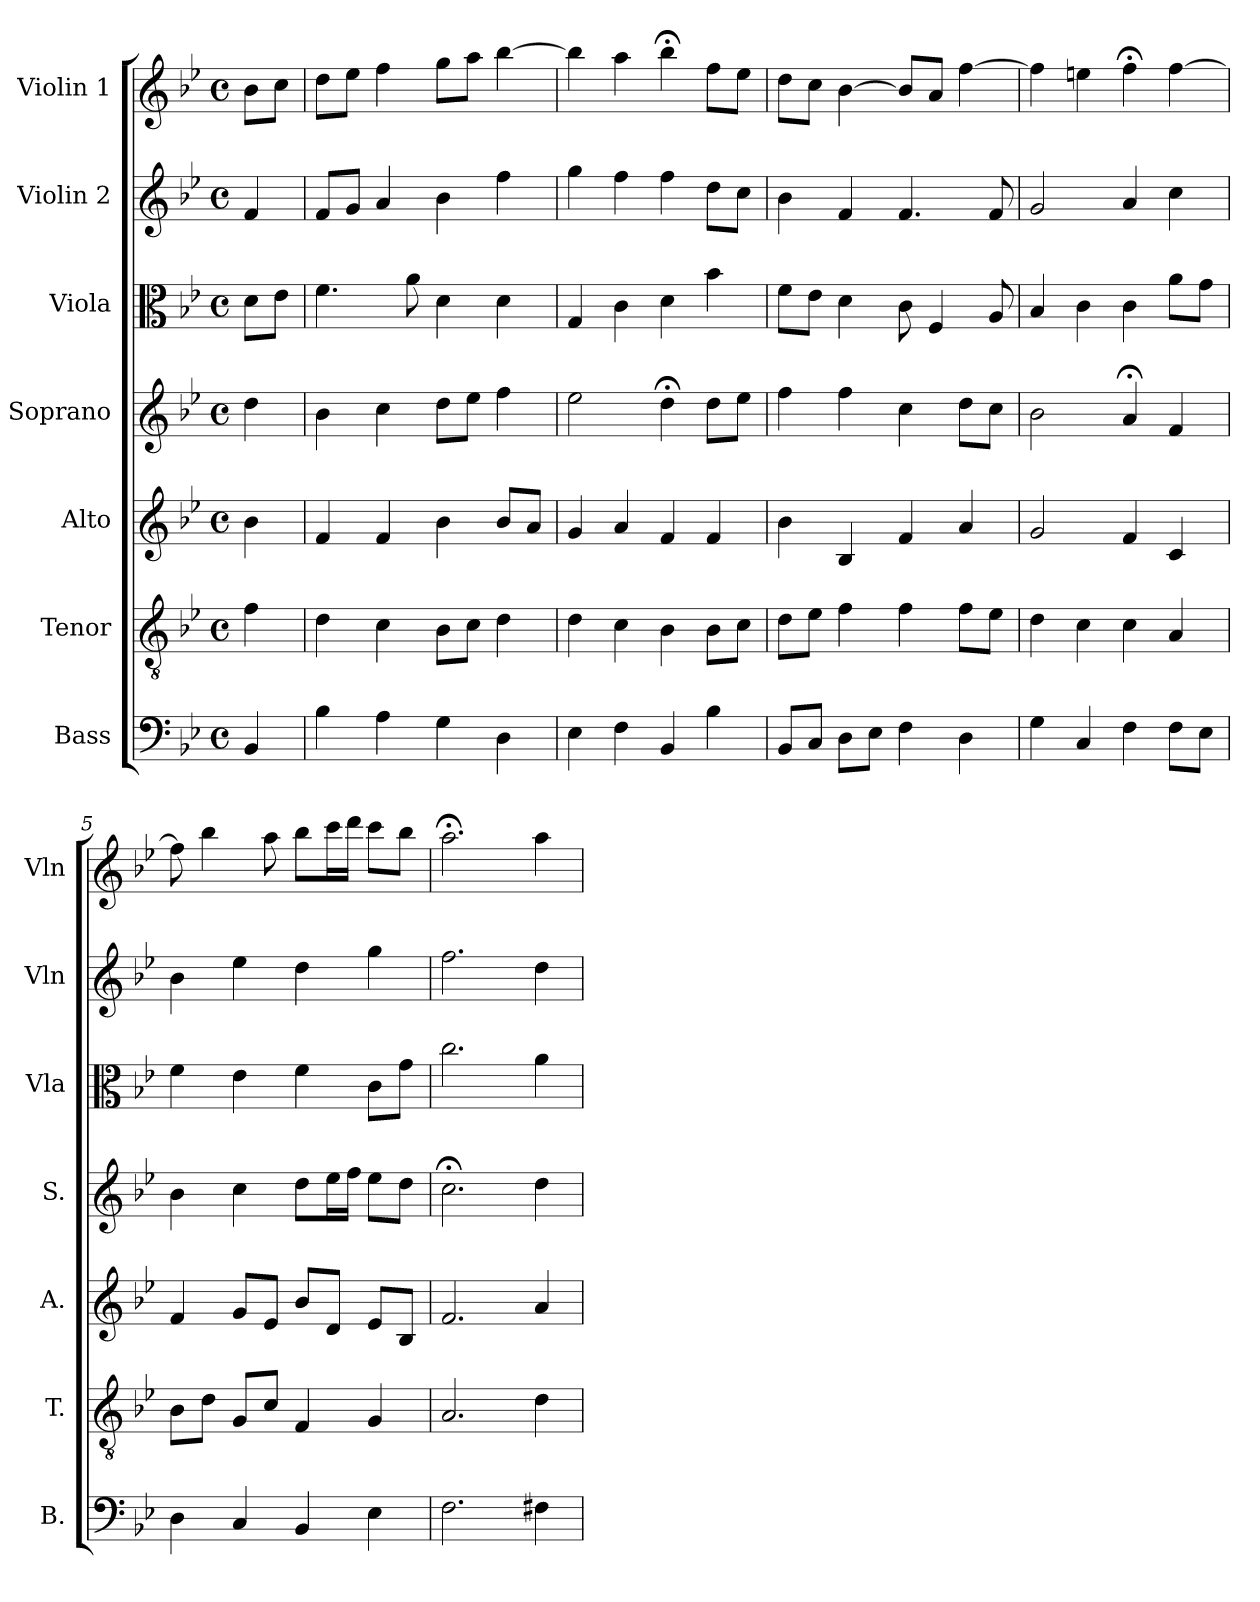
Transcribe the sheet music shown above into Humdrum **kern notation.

**kern	**kern	**kern	**kern	**kern	**kern	**kern
*part7	*part6	*part5	*part4	*part3	*part2	*part1
*staff7	*staff6	*staff5	*staff4	*staff3	*staff2	*staff1
*I"Bass	*I"Tenor	*I"Alto	*I"Soprano	*I"Viola	*I"Violin 2	*I"Violin 1
*I'B.	*I'T.	*I'A.	*I'S.	*I'Vla	*I'Vln	*I'Vln
*clefF4	*clefGv2	*clefG2	*clefG2	*clefC3	*clefG2	*clefG2
*k[b-e-]	*k[b-e-]	*k[b-e-]	*k[b-e-]	*k[b-e-]	*k[b-e-]	*k[b-e-]
*B-:	*B-:	*B-:	*B-:	*B-:	*B-:	*B-:
*M4/4	*M4/4	*M4/4	*M4/4	*M4/4	*M4/4	*M4/4
*met(c)	*met(c)	*met(c)	*met(c)	*met(c)	*met(c)	*met(c)
=	=	=	=	=	=	=
4BB-/	4f\	4b-\	4dd\	8d\L	4f/	8b-\L
.	.	.	.	8e-\J	.	8cc\J
=1	=1	=1	=1	=1	=1	=1
4B-\	4d\	4f/	4b-\	4.f\	8f/L	8dd\L
.	.	.	.	.	8g/J	8ee-\J
4A\	4c\	4f/	4cc\	.	4a/	4ff\
.	.	.	.	8a\	.	.
4G\	8B-\L	4b-\	8dd\L	4d\	4b-\	8gg\L
.	8c\J	.	8ee-\J	.	.	8aa\J
4D\	4d\	8b-/L	4ff\	4d\	4ff\	[4bb-\
.	.	8a/J	.	.	.	.
=2	=2	=2	=2	=2	=2	=2
4E-\	4d\	4g/	2ee-\	4G/	4gg\	4bb-\]
4F\	4c\	4a/	.	4c\	4ff\	4aa\
4BB-/	4B-\	4f/	4dd;<\	4d\	4ff\	4bb-;<\
4B-\	8B-\L	4f/	8dd\L	4b-\	8dd\L	8ff\L
.	8c\J	.	8ee-\J	.	8cc\J	8ee-\J
=3	=3	=3	=3	=3	=3	=3
8BB-/L	8d\L	4b-\	4ff\	8f\L	4b-\	8dd\L
8C/J	8e-\J	.	.	8e-\J	.	8cc\J
8D\L	4f\	4B-/	4ff\	4d\	4f/	[4b-\
8E-\J	.	.	.	.	.	.
4F\	4f\	4f/	4cc\	8c\	4.f/	8b-/L]
.	.	.	.	4F/	.	8a/J
4D\	8f\L	4a/	8dd\L	.	.	[4ff\
.	8e-\J	.	8cc\J	8A/	8f/	.
!!LO:LB:g=z
=4	=4	=4	=4	=4	=4	=4
4G\	4d\	2g/	2b-\	4B-/	2g/	4ff\]
4C/	4c\	.	.	4c\	.	4een\
4F\	4c\	4f/	4a;</	4c\	4a/	4ff;<\
8F\L	4A/	4c/	4f/	8a\L	4cc\	[4ff\
8E-\J	.	.	.	8g\J	.	.
=5	=5	=5	=5	=5	=5	=5
4D\	8B-\L	4f/	4b-\	4f\	4b-\	8ff\]
.	8d\J	.	.	.	.	4bb-\
4C/	8G/L	8g/L	4cc\	4e-\	4ee-\	.
.	8c/J	8e-/J	.	.	.	8aa\
4BB-/	4F/	8b-/L	8dd\L	4f\	4dd\	8bb-\L
.	.	8d/J	16ee-\L	.	.	16ccc\L
.	.	.	16ff\JJ	.	.	16ddd\JJ
4E-\	4G/	8e-/L	8ee-\L	8c\L	4gg\	8ccc\L
.	.	8B-/J	8dd\J	8g\J	.	8bb-\J
=6	=6	=6	=6	=6	=6	=6
2.F\	2.A/	2.f/	2.cc;<\	2.cc\	2.ff\	2.aa;<\
4F#X\	4d\	4a/	4dd\	4a\	4dd\	4aa\
=	=	=	=	=	=	=
*-	*-	*-	*-	*-	*-	*-
